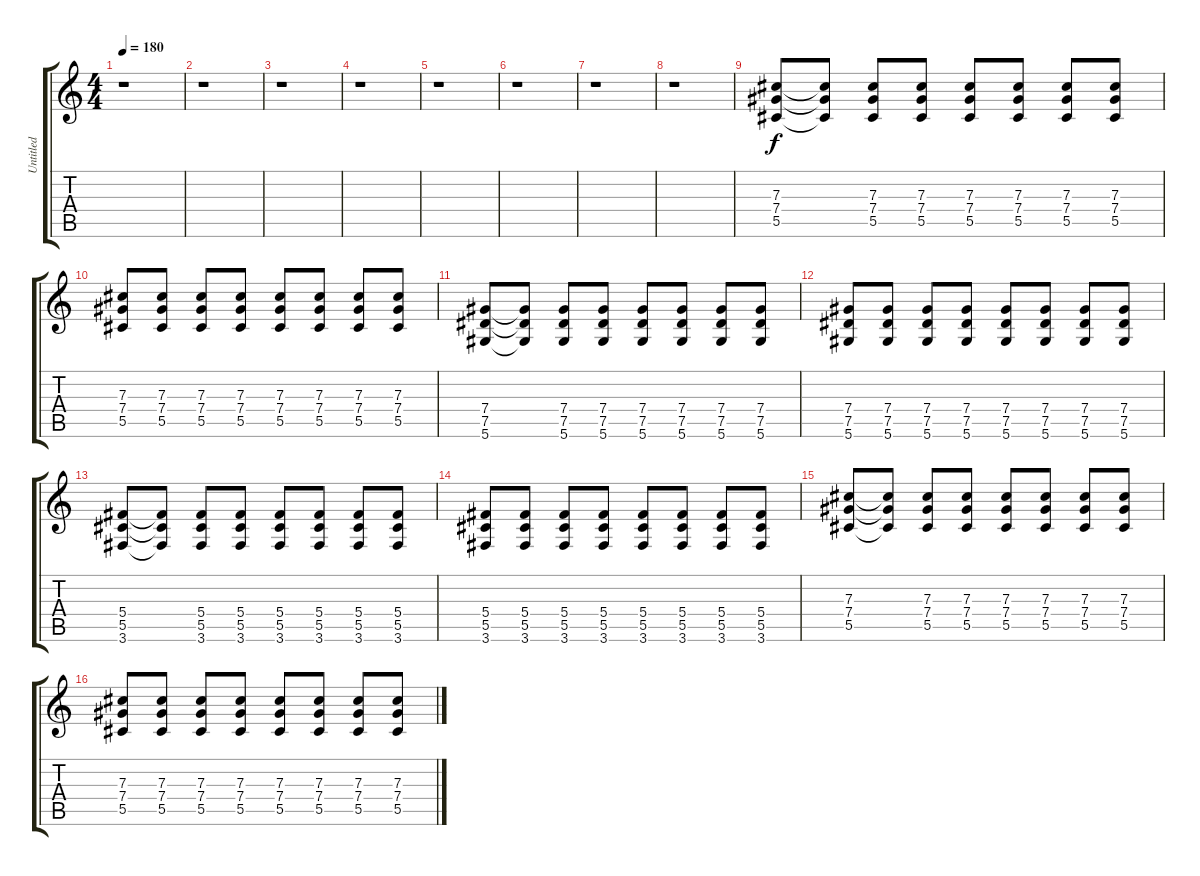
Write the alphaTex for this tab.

\track ("Untitled" "Untitled") {instrument overdrivenguitar}
\staff {score tabs}
\tuning (Eb4 Bb3 Gb3 Db3 Ab2 Eb2) {hide}
\ts (4 4)
\tempo 180
\clef g2
\ks c
r.1{dy f instrument overdrivenguitar} |
r.1 |
r.1 |
r.1 |
r.1 |
r.1 |
r.1 |
r.1 |
(7.3 7.4 5.5).8 (7.3{t} 7.4{t} 5.5{t}).8 (7.3 7.4 5.5).8 (7.3 7.4 5.5).8 (7.3 7.4 5.5).8 (7.3 7.4 5.5).8 (7.3 7.4 5.5).8 (7.3 7.4 5.5).8 |
(7.3 7.4 5.5).8 (7.3 7.4 5.5).8 (7.3 7.4 5.5).8 (7.3 7.4 5.5).8 (7.3 7.4 5.5).8 (7.3 7.4 5.5).8 (7.3 7.4 5.5).8 (7.3 7.4 5.5).8 |
(7.4 7.5 5.6).8 (7.4{t} 7.5{t} 5.6{t}).8 (7.4 7.5 5.6).8 (7.4 7.5 5.6).8 (7.4 7.5 5.6).8 (7.4 7.5 5.6).8 (7.4 7.5 5.6).8 (7.4 7.5 5.6).8 |
(7.4 7.5 5.6).8 (7.4 7.5 5.6).8 (7.4 7.5 5.6).8 (7.4 7.5 5.6).8 (7.4 7.5 5.6).8 (7.4 7.5 5.6).8 (7.4 7.5 5.6).8 (7.4 7.5 5.6).8 |
(5.4 5.5 3.6).8 (5.4{t} 5.5{t} 3.6{t}).8 (5.4 5.5 3.6).8 (5.4 5.5 3.6).8 (5.4 5.5 3.6).8 (5.4 5.5 3.6).8 (5.4 5.5 3.6).8 (5.4 5.5 3.6).8 |
(5.4 5.5 3.6).8 (5.4 5.5 3.6).8 (5.4 5.5 3.6).8 (5.4 5.5 3.6).8 (5.4 5.5 3.6).8 (5.4 5.5 3.6).8 (5.4 5.5 3.6).8 (5.4 5.5 3.6).8 |
(7.3 7.4 5.5).8 (7.3{t} 7.4{t} 5.5{t}).8 (7.3 7.4 5.5).8 (7.3 7.4 5.5).8 (7.3 7.4 5.5).8 (7.3 7.4 5.5).8 (7.3 7.4 5.5).8 (7.3 7.4 5.5).8 |
(7.3 7.4 5.5).8 (7.3 7.4 5.5).8 (7.3 7.4 5.5).8 (7.3 7.4 5.5).8 (7.3 7.4 5.5).8 (7.3 7.4 5.5).8 (7.3 7.4 5.5).8 (7.3 7.4 5.5).8
